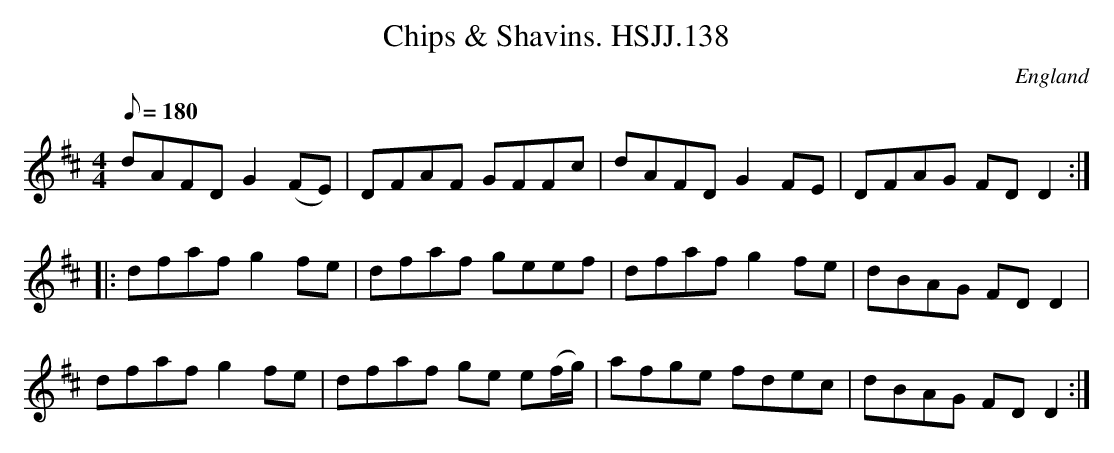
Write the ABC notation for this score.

X:1
T:Chips & Shavins. HSJJ.138
M:4/4
L:1/8
Q:180
O:England
K:D
dAFDG2(FE)|DFAF GFFc|dAFDG2FE|DFAG FDD2:|
|:dfafg2fe|dfaf geef|dfafg2fe|dBAG FDD2|
dfafg2fe|dfaf ge e(f/g/)|afge fdec|dBAG FDD2:|
